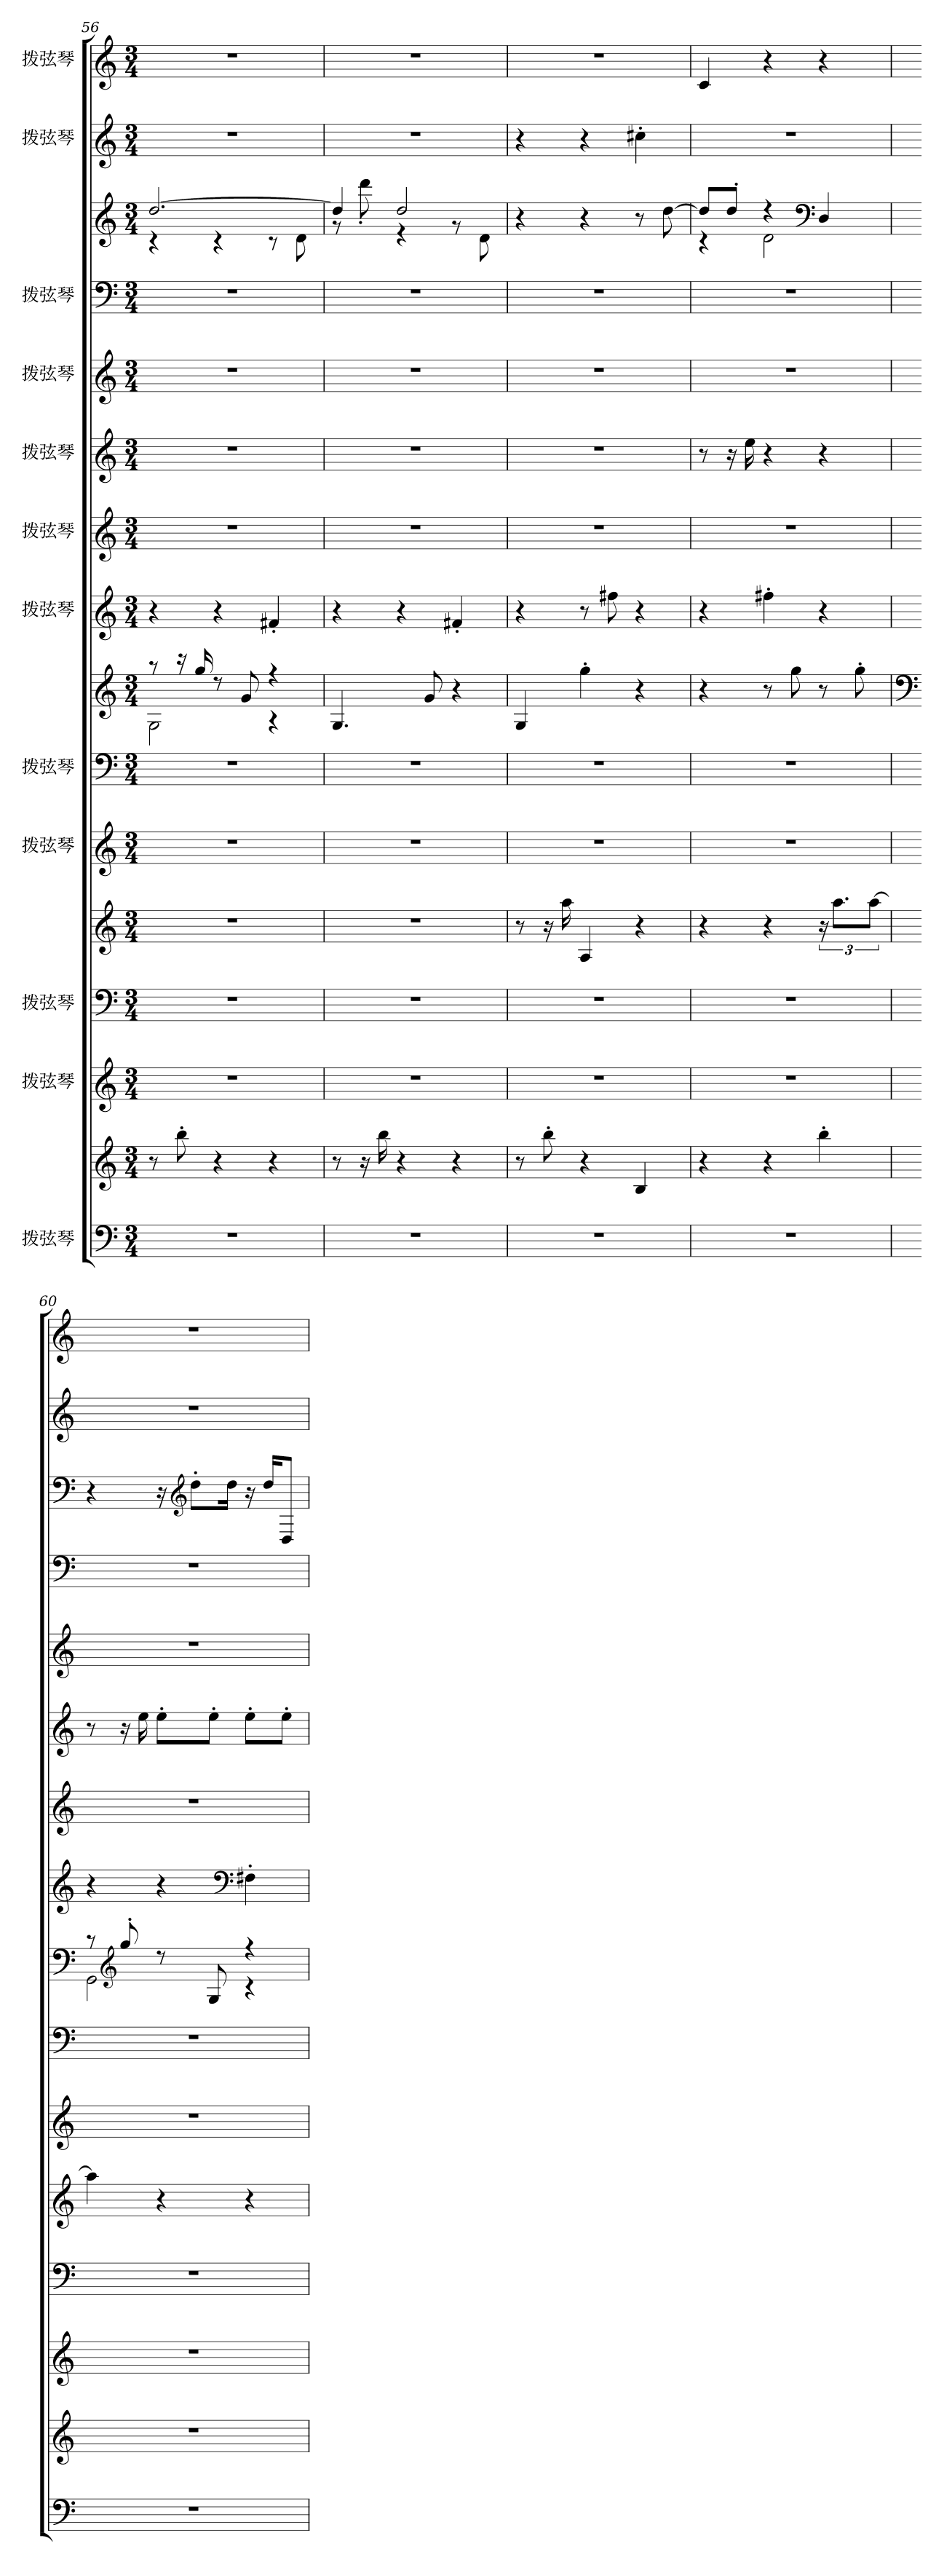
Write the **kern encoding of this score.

**kern	**kern	**kern	**kern	**kern	**kern	**kern	**kern	**kern	**kern	**kern	**kern	**kern	**kern	**kern	**kern
*part12	*part12	*part11	*part10	*part10	*part9	*part8	*part8	*part7	*part6	*part5	*part4	*part3	*part3	*part2	*part1
*staff16	*staff15	*staff14	*staff13	*staff12	*staff11	*staff10	*staff9	*staff8	*staff7	*staff6	*staff5	*staff4	*staff3	*staff2	*staff1
*I"拨弦琴	*	*I"拨弦琴	*I"拨弦琴	*	*I"拨弦琴	*I"拨弦琴	*	*I"拨弦琴	*I"拨弦琴	*I"拨弦琴	*I"拨弦琴	*I"拨弦琴	*	*I"拨弦琴	*I"拨弦琴
*clefF4	*clefG2	*clefG2	*clefF4	*clefG2	*clefG2	*clefF4	*clefG2	*clefG2	*clefG2	*clefG2	*clefG2	*clefF4	*clefG2	*clefG2	*clefG2
*k[]	*k[]	*k[]	*k[]	*k[]	*k[]	*k[]	*k[]	*k[]	*k[]	*k[]	*k[]	*k[]	*k[]	*k[]	*k[]
*M3/4	*M3/4	*M3/4	*M3/4	*M3/4	*M3/4	*M3/4	*M3/4	*M3/4	*M3/4	*M3/4	*M3/4	*M3/4	*M3/4	*M3/4	*M3/4
=56	=56	=56	=56	=56	=56	=56	=56	=56	=56	=56	=56	=56	=56	=56	=56
*	*	*	*	*	*	*	*^	*	*	*	*	*	*^	*	*
2.r	8r	2.r	2.r	2.r	2.r	2.r	8r	2G\	4r	2.r	2.r	2.r	2.r	[2.dd/	4r	2.r	2.r
.	8bb'\	.	.	.	.	.	16r	.	.	.	.	.	.	.	.	.	.
.	.	.	.	.	.	.	16gg/	.	.	.	.	.	.	.	.	.	.
.	4r	.	.	.	.	.	8r	.	4r	.	.	.	.	.	4r	.	.
.	.	.	.	.	.	.	8g/	.	.	.	.	.	.	.	.	.	.
.	4r	.	.	.	.	.	4r	4r	4f#X'/	.	.	.	.	.	8r	.	.
.	.	.	.	.	.	.	.	.	.	.	.	.	.	.	8d\	.	.
*	*	*	*	*	*	*	*v	*v	*	*	*	*	*	*	*	*	*
!!LO:PB:g=z
=57	=57	=57	=57	=57	=57	=57	=57	=57	=57	=57	=57	=57	=57	=57	=57	=57
2.r	8r	2.r	2.r	2.r	2.r	2.r	4.G/	4r	2.r	2.r	2.r	2.r	4dd/]	8r	2.r	2.r
.	16r	.	.	.	.	.	.	.	.	.	.	.	.	8ddd'\	.	.
.	16bb\	.	.	.	.	.	.	.	.	.	.	.	.	.	.	.
.	4r	.	.	.	.	.	.	4r	.	.	.	.	2dd/	4r	.	.
.	.	.	.	.	.	.	8g/	.	.	.	.	.	.	.	.	.
.	4r	.	.	.	.	.	4r	4f#X'/	.	.	.	.	.	8r	.	.
.	.	.	.	.	.	.	.	.	.	.	.	.	.	8d\	.	.
*	*	*	*	*	*	*	*	*	*	*	*	*	*v	*v	*	*
=58	=58	=58	=58	=58	=58	=58	=58	=58	=58	=58	=58	=58	=58	=58	=58
2.r	8r	2.r	2.r	8r	2.r	2.r	4G/	4r	2.r	2.r	2.r	2.r	4r	4r	2.r
.	8bb'\	.	.	16r	.	.	.	.	.	.	.	.	.	.	.
.	.	.	.	16aa\	.	.	.	.	.	.	.	.	.	.	.
.	4r	.	.	4A/	.	.	4gg'\	8r	.	.	.	.	4r	4r	.
.	.	.	.	.	.	.	.	8ff#X\	.	.	.	.	.	.	.
.	4B/	.	.	4r	.	.	4r	4r	.	.	.	.	8r	4cc#X'\	.
.	.	.	.	.	.	.	.	.	.	.	.	.	[8dd\	.	.
=59	=59	=59	=59	=59	=59	=59	=59	=59	=59	=59	=59	=59	=59	=59	=59
*	*	*	*	*	*	*	*	*	*	*	*	*	*^	*	*
2.r	4r	2.r	2.r	4r	2.r	2.r	4r	4r	2.r	8r	2.r	2.r	8dd/L]	4r	2.r	4c/
.	.	.	.	.	.	.	.	.	.	16r	.	.	8dd'/J	.	.	.
.	.	.	.	.	.	.	.	.	.	16ee\	.	.	.	.	.	.
.	4r	.	.	4r	.	.	8r	4ff#X'\	.	4r	.	.	4r	2d\	.	4r
.	.	.	.	.	.	.	8gg\	.	.	.	.	.	.	.	.	.
*	*	*	*	*	*	*	*	*	*	*	*	*	*clefF4	*	*	*
.	4bb'\	.	.	24r	.	.	8r	4r	.	4r	.	.	4D/	.	.	4r
.	.	.	.	12.aa\L	.	.	.	.	.	.	.	.	.	.	.	.
.	.	.	.	.	.	.	8gg'\	.	.	.	.	.	.	.	.	.
.	.	.	.	[12aa\J	.	.	.	.	.	.	.	.	.	.	.	.
*	*	*	*	*	*	*	*	*	*	*	*	*	*v	*v	*	*
=60	=60	=60	=60	=60	=60	=60	=60	=60	=60	=60	=60	=60	=60	=60	=60
*	*	*	*	*	*	*	*clefF4	*	*	*	*	*	*	*	*
*	*	*	*	*	*	*	*^	*	*	*	*	*	*	*	*
2.r	2.r	2.r	2.r	4aa\]	2.r	2.r	8r	2GG\	4r	2.r	8r	2.r	2.r	4r	2.r	2.r
*	*	*	*	*	*	*	*clefG2	*	*	*	*	*	*	*	*	*
.	.	.	.	.	.	.	8gg'/	.	.	.	16r	.	.	.	.	.
.	.	.	.	.	.	.	.	.	.	.	16ee\	.	.	.	.	.
.	.	.	.	4r	.	.	8r	.	4r	.	8ee'\L	.	.	16r	.	.
*	*	*	*	*	*	*	*	*	*	*	*	*	*	*clefG2	*	*
.	.	.	.	.	.	.	.	.	.	.	.	.	.	8dd'\L	.	.
.	.	.	.	.	.	.	8G/	.	.	.	8ee'\J	.	.	.	.	.
.	.	.	.	.	.	.	.	.	.	.	.	.	.	16dd\Jk	.	.
*	*	*	*	*	*	*	*	*	*clefF4	*	*	*	*	*	*	*
.	.	.	.	4r	.	.	4r	4r	4F#X'\	.	8ee'\L	.	.	16r	.	.
.	.	.	.	.	.	.	.	.	.	.	.	.	.	16dd/KL	.	.
.	.	.	.	.	.	.	.	.	.	.	8ee'\J	.	.	8D/J	.	.
*	*	*	*	*	*	*	*v	*v	*	*	*	*	*	*	*	*
=	=	=	=	=	=	=	=	=	=	=	=	=	=	=	=
*-	*-	*-	*-	*-	*-	*-	*-	*-	*-	*-	*-	*-	*-	*-	*-
